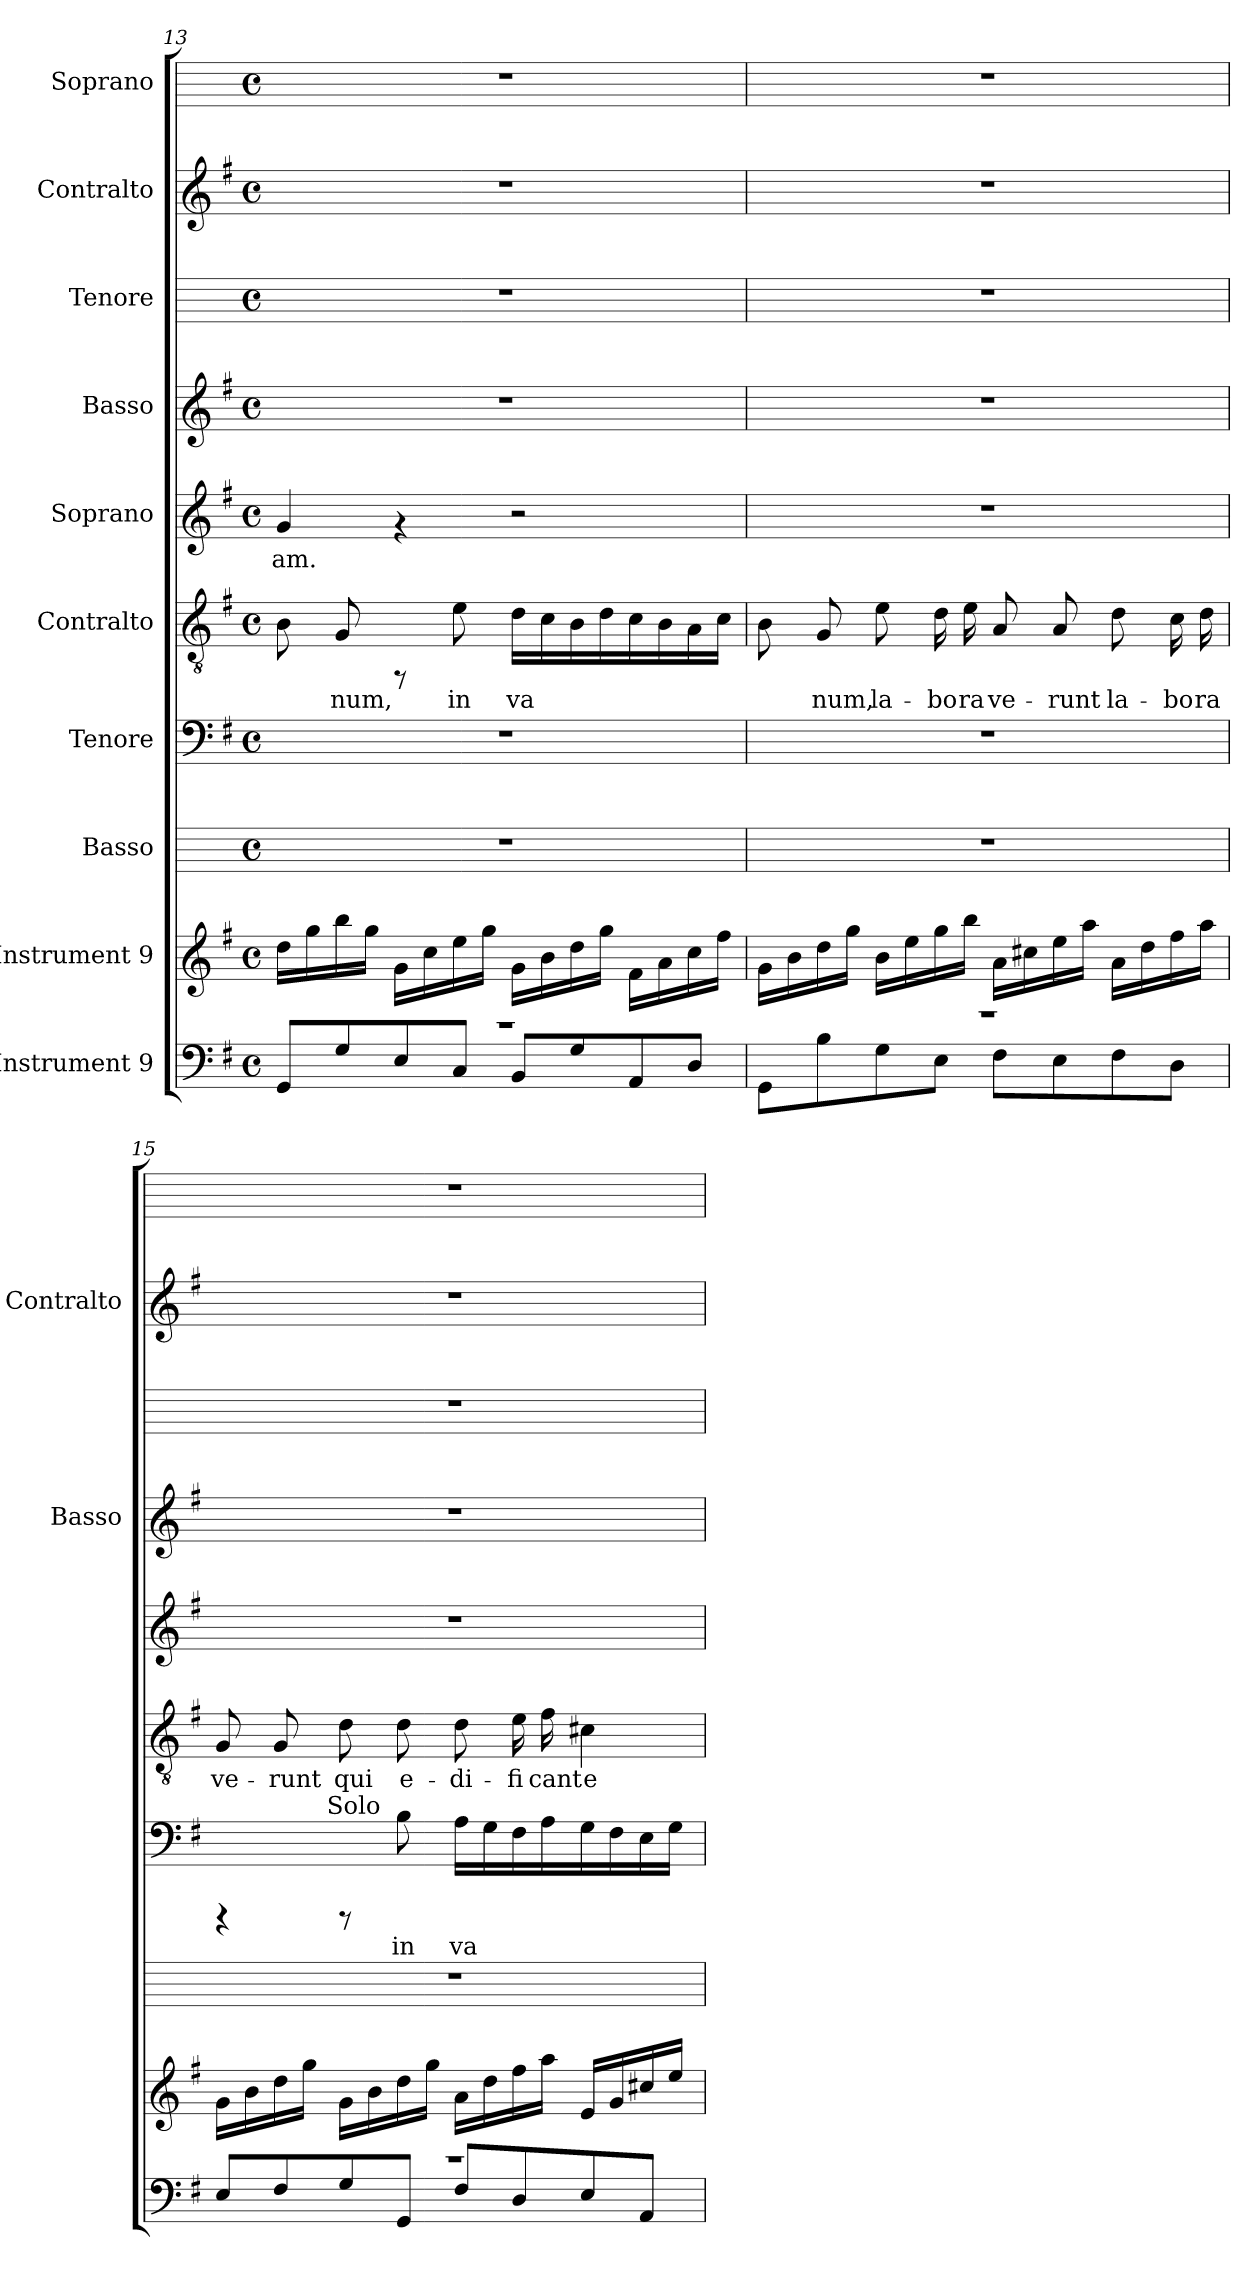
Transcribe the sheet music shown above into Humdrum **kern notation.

**kern	**kern	**kern	**kern	**text	**kern	**text	**kern	**text	**kern	**kern	**kern	**kern
*part10	*part9	*part8	*part7	*part7	*part6	*part6	*part5	*part5	*part4	*part3	*part2	*part1
*staff10	*staff9	*staff8	*staff7	*staff7	*staff6	*staff6	*staff5	*staff5	*staff4	*staff3	*staff2	*staff1
*I"Instrument 9	*I"Instrument 9	*I"Basso	*I"Tenore	*	*I"Contralto	*	*I"Soprano	*	*I"Basso	*I"Tenore	*I"Contralto	*I"Soprano
*	*	*	*	*	*	*	*	*	*I'Basso	*	*I'Contralto	*
*clefF4	*clefG2	*	*clefF4	*	*clefGv2	*	*clefG2	*	*clefG2	*	*clefG2	*
*k[f#]	*k[f#]	*k[]	*k[f#]	*	*k[f#]	*	*k[f#]	*	*k[f#]	*k[]	*k[f#]	*k[]
*G:	*G:	*C:	*G:	*	*G:	*	*G:	*	*G:	*C:	*G:	*C:
*M4/4	*M4/4	*M4/4	*M4/4	*	*M4/4	*	*M4/4	*	*M4/4	*M4/4	*M4/4	*M4/4
*met(c)	*met(c)	*met(c)	*met(c)	*	*met(c)	*	*met(c)	*	*met(c)	*met(c)	*met(c)	*met(c)
=13	=13	=13	=13	=13	=13	=13	=13	=13	=13	=13	=13	=13
*^	*	*	*	*	*	*	*	*	*	*	*	*
!	!	!	!	!	!	!	!LO:LY:b:cj	!	!LO:LY:b:cj	!	!	!	!
1r	8GG/L	16dd\L	1r	1r	.	8B\	--	4g/	-am.	1r	1r	1r	1r
.	.	16gg\	.	.	.	.	.	.	.	.	.	.	.
!	!	!	!	!	!	!	!LO:LY:b:cj	!	!	!	!	!	!
.	8G/	16bb\	.	.	.	8G/	-num,	.	.	.	.	.	.
.	.	16gg\J	.	.	.	.	.	.	.	.	.	.	.
.	8E/	16g\L	.	.	.	8rFF	.	4rf	.	.	.	.	.
.	.	16cc\	.	.	.	.	.	.	.	.	.	.	.
!	!	!	!	!	!	!	!LO:LY:b:cj	!	!	!	!	!	!
.	8C/J	16ee\	.	.	.	8e\	in	.	.	.	.	.	.
.	.	16gg\J	.	.	.	.	.	.	.	.	.	.	.
!	!	!	!	!	!	!	!LO:LY:b:cj	!	!	!	!	!	!
.	8BB/L	16g\L	.	.	.	16d\L	va-	2r	.	.	.	.	.
!	!	!	!	!	!	!	!LO:LY:b:cj	!	!	!	!	!	!
.	.	16b\	.	.	.	16c\	--	.	.	.	.	.	.
!	!	!	!	!	!	!	!LO:LY:b:cj	!	!	!	!	!	!
.	8G/	16dd\	.	.	.	16B\	--	.	.	.	.	.	.
!	!	!	!	!	!	!	!LO:LY:b:cj	!	!	!	!	!	!
.	.	16gg\J	.	.	.	16d\	--	.	.	.	.	.	.
!	!	!	!	!	!	!	!LO:LY:b:cj	!	!	!	!	!	!
.	8AA/	16f#\L	.	.	.	16c\	--	.	.	.	.	.	.
!	!	!	!	!	!	!	!LO:LY:b:cj	!	!	!	!	!	!
.	.	16a\	.	.	.	16B\	--	.	.	.	.	.	.
!	!	!	!	!	!	!	!LO:LY:b:cj	!	!	!	!	!	!
.	8D/J	16cc\	.	.	.	16A\	--	.	.	.	.	.	.
!	!	!	!	!	!	!	!LO:LY:b:cj	!	!	!	!	!	!
.	.	16ff#\J	.	.	.	16c\J	--	.	.	.	.	.	.
!!LO:LB:g=z
=14	=14	=14	=14	=14	=14	=14	=14	=14	=14	=14	=14	=14	=14
!	!	!	!	!	!	!	!LO:LY:b:cj	!	!	!	!	!	!
1r	8GG\L	16g\L	1r	1r	.	8B\	--	1r	.	1r	1r	1r	1r
.	.	16b\	.	.	.	.	.	.	.	.	.	.	.
!	!	!	!	!	!	!	!LO:LY:b:cj	!	!	!	!	!	!
.	8B\	16dd\	.	.	.	8G/	-num,	.	.	.	.	.	.
.	.	16gg\J	.	.	.	.	.	.	.	.	.	.	.
!	!	!	!	!	!	!	!LO:LY:b:cj	!	!	!	!	!	!
.	8G\	16b\L	.	.	.	8e\	la-	.	.	.	.	.	.
.	.	16ee\	.	.	.	.	.	.	.	.	.	.	.
!	!	!	!	!	!	!	!LO:LY:b:cj	!	!	!	!	!	!
.	8E\J	16gg\	.	.	.	16d\	-bo	.	.	.	.	.	.
!	!	!	!	!	!	!	!LO:LY:b:cj	!	!	!	!	!	!
.	.	16bb\J	.	.	.	16e\	ra	.	.	.	.	.	.
!	!	!	!	!	!	!	!LO:LY:b:cj	!	!	!	!	!	!
.	8F#\L	16a\L	.	.	.	8A/	ve-	.	.	.	.	.	.
.	.	16cc#X\	.	.	.	.	.	.	.	.	.	.	.
!	!	!	!	!	!	!	!LO:LY:b:cj	!	!	!	!	!	!
.	8E\	16ee\	.	.	.	8A/	-runt	.	.	.	.	.	.
.	.	16aa\J	.	.	.	.	.	.	.	.	.	.	.
!	!	!	!	!	!	!	!LO:LY:b:cj	!	!	!	!	!	!
.	8F#\	16a\L	.	.	.	8d\	la-	.	.	.	.	.	.
.	.	16dd\	.	.	.	.	.	.	.	.	.	.	.
!	!	!	!	!	!	!	!LO:LY:b:cj	!	!	!	!	!	!
.	8D\J	16ff#\	.	.	.	16c\	-bo	.	.	.	.	.	.
!	!	!	!	!	!	!	!LO:LY:b:cj	!	!	!	!	!	!
.	.	16aa\J	.	.	.	16d\	ra	.	.	.	.	.	.
=15	=15	=15	=15	=15	=15	=15	=15	=15	=15	=15	=15	=15	=15
!	!	!	!	!	!	!	!LO:LY:b:cj	!	!	!	!	!	!
*	*	*	*	*^	*	*	*	*	*	*	*	*	*
1r	8E/L	16g\L	1r	4rCCC	8...ryy	.	8G/	ve-	1r	.	1r	1r	1r	1r
.	.	16b\	.	.	.	.	.	.	.	.	.	.	.	.
!	!	!	!	!	!	!	!	!LO:LY:b:cj	!	!	!	!	!	!
.	8F#/	16dd\	.	.	.	.	8G/	-runt	.	.	.	.	.	.
.	.	16gg\J	.	.	.	.	.	.	.	.	.	.	.	.
!	!	!	!	!	!LO:TX:a:t=Solo	!	!	!	!	!	!	!	!	!
.	.	.	.	.	2ryy	.	.	.	.	.	.	.	.	.
!	!	!	!	!	!	!	!	!LO:LY:b:cj	!	!	!	!	!	!
.	8G/	16g\L	.	8rCCC	.	.	8d\	qui	.	.	.	.	.	.
.	.	16b\	.	.	.	.	.	.	.	.	.	.	.	.
!	!	!	!	!	!	!LO:LY:b:cj	!	!LO:LY:b:cj	!	!	!	!	!	!
.	8GG/J	16dd\	.	8B\	.	in	8d\	e-	.	.	.	.	.	.
.	.	16gg\J	.	.	.	.	.	.	.	.	.	.	.	.
!	!	!	!	!	!	!LO:LY:b:cj	!	!LO:LY:b:cj	!	!	!	!	!	!
.	8F#/L	16a\L	.	16A\L	.	va-	8d\	-di-	.	.	.	.	.	.
!	!	!	!	!	!	!LO:LY:b:cj	!	!	!	!	!	!	!	!
.	.	16dd\	.	16G\	.	--	.	.	.	.	.	.	.	.
!	!	!	!	!	!	!LO:LY:b:cj	!	!LO:LY:b:cj	!	!	!	!	!	!
.	8D/	16ff#\	.	16F#\	.	--	16e\	-fi	.	.	.	.	.	.
!	!	!	!	!	!	!LO:LY:b:cj	!	!LO:LY:b:cj	!	!	!	!	!	!
.	.	16aa\J	.	16A\	.	--	16f#\	cant	.	.	.	.	.	.
.	.	.	.	.	4ryy	.	.	.	.	.	.	.	.	.
!	!	!	!	!	!	!LO:LY:b:cj	!	!LO:LY:b:cj	!	!	!	!	!	!
.	8E/	16e/L	.	16G\	.	--	4c#X\	e-	.	.	.	.	.	.
!	!	!	!	!	!	!LO:LY:b:cj	!	!	!	!	!	!	!	!
.	.	16g/	.	16F#\	.	--	.	.	.	.	.	.	.	.
!	!	!	!	!	!	!LO:LY:b:cj	!	!	!	!	!	!	!	!
.	8AA/J	16cc#X/	.	16E\	.	--	.	.	.	.	.	.	.	.
!	!	!	!	!	!	!LO:LY:b:cj	!	!	!	!	!	!	!	!
.	.	16ee/J	.	16G\J	.	--	.	.	.	.	.	.	.	.
.	.	.	.	.	64ryy	.	.	.	.	.	.	.	.	.
*v	*v	*	*	*v	*v	*	*	*	*	*	*	*	*	*
=	=	=	=	=	=	=	=	=	=	=	=	=
*-	*-	*-	*-	*-	*-	*-	*-	*-	*-	*-	*-	*-
